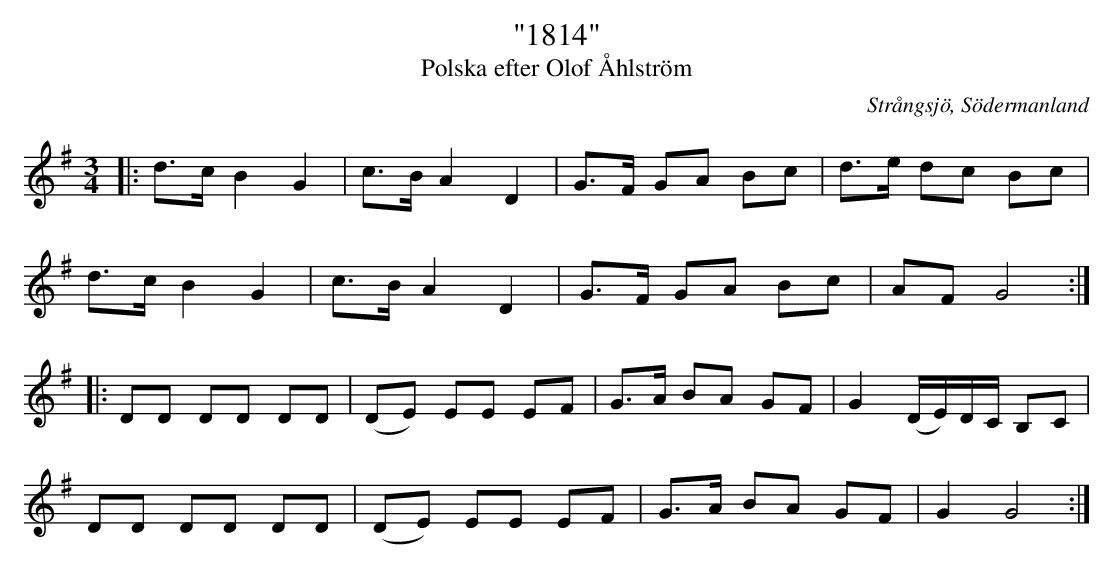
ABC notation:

X:1
T: "1814"
T: Polska efter Olof Åhlström
O: Strångsjö, Södermanland
M: 3/4
L: 1/16
K: G
|: d3c B4 G4 | c3B A4 D4 | G3F G2A2 B2c2 | d3e d2c2 B2c2 |
d3c B4 G4 | c3B A4 D4 | G3F G2A2 B2c2 | A2F2 G8 :|
|: D2D2 D2D2 D2D2 | (D2E2) E2E2 E2F2 | G2>A2 B2A2 G2F2 | G4 (DE)DC B,2C2 |
D2D2 D2D2 D2D2 | (D2E2) E2E2 E2F2 | G2>A2 B2A2 G2F2 | G4 G8 :|
